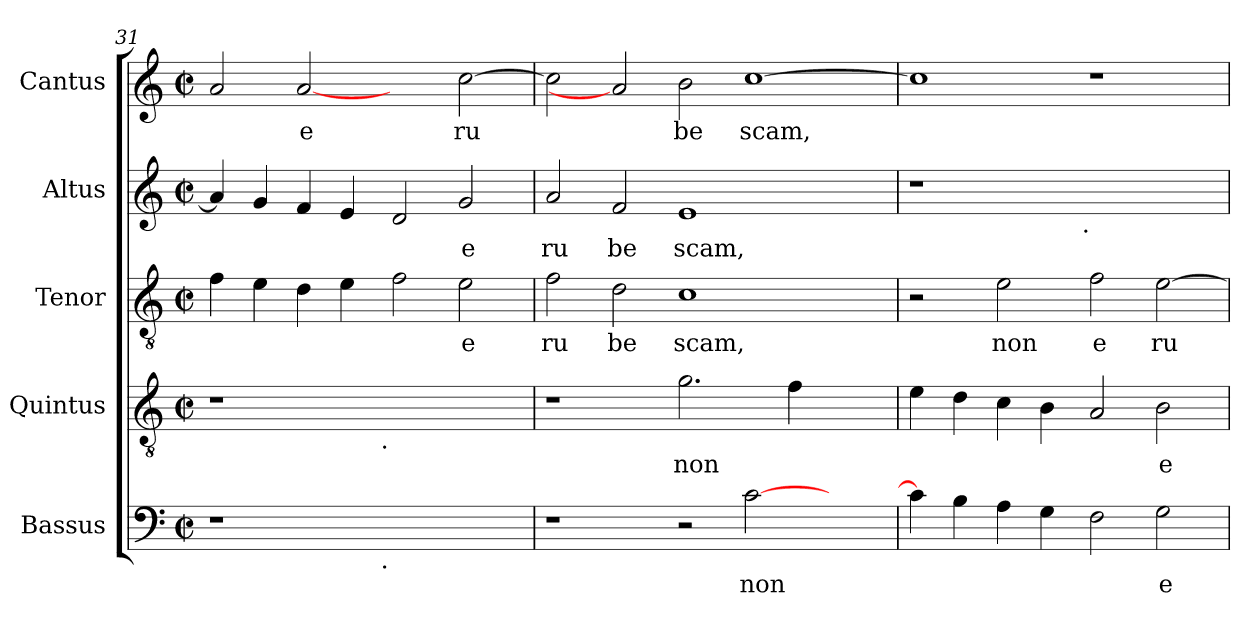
**kern	**text	**kern	**text	**kern	**text	**kern	**text	**kern	**text
*part5	*part5	*part4	*part4	*part3	*part3	*part2	*part2	*part1	*part1
*staff5	*staff5	*staff4	*staff4	*staff3	*staff3	*staff2	*staff2	*staff1	*staff1
*I"Bassus	*	*I"Quintus	*	*I"Tenor	*	*I"Altus	*	*I"Cantus	*
!!LO:PB:g=z
*clefF4	*	*clefGv2	*	*clefGv2	*	*clefG2	*	*clefG2	*
*k[]	*	*k[]	*	*k[]	*	*k[]	*	*k[]	*
*C:	*	*C:	*	*C:	*	*C:	*	*C:	*
*M2/2	*	*M2/2	*	*M2/2	*	*M2/2	*	*M2/2	*
*met(c|)	*	*met(c|)	*	*met(c|)	*	*met(c|)	*	*met(c|)	*
=31	=31	=31	=31	=31	=31	=31	=31	=31	=31
!	!	!	!	!	!LO:LY:b:cj	!	!LO:LY:b:cj	!	!LO:LY:b:cj
*^	*	*^	*	*	*	*	*	*	*
1r	2ryy	.	1r	2ryy	.	4f\	.	4a/]	.	2a/	.
!	!	!	!	!	!	!	!LO:LY:b:cj	!	!LO:LY:b:cj	!	!
.	.	.	.	.	.	4e\	.	4g/	.	.	.
!	!	!	!	!	!	!	!LO:LY:b:cj	!	!LO:LY:b:cj	!	!LO:LY:b:cj
.	4...ryy	.	.	4...ryy	.	4d\	.	4f/	.	[2a	e
!	!	!	!	!	!	!	!LO:LY:b:cj	!	!LO:LY:b:cj	!	!
.	.	.	.	.	.	4e\	.	4e/	.	.	.
!	!	!	!	!LO:TX:b:t=.	!	!	!	!	!	!	!
!	!LO:TX:b:t=.	!	!	!	!	!	!	!	!	!	!
.	1ryy	.	.	1ryy	.	.	.	.	.	.	.
!	!	!	!	!	!	!	!LO:LY:b:cj	!	!LO:LY:b:cj	!	!
1ryy	.	.	1ryy	.	.	2f\	.	2d/	.	2ryy	.
!	!	!	!	!	!	!	!LO:LY:b:cj	!	!LO:LY:b:cj	!	!LO:LY:b:cj
.	.	.	.	.	.	2e\	e	2g/	e	[>2cc\	ru
.	32ryy	.	.	32ryy	.	.	.	.	.	.	.
=32	=32	=32	=32	=32	=32	=32	=32	=32	=32	=32	=32
!	!	!	!	!	!	!	!LO:LY:b:cj	!	!LO:LY:b:cj	!	!LO:LY:b:cj
*v	*v	*	*	*	*	*	*	*	*	*	*
*	*	*v	*v	*	*	*	*	*	*	*
1r	.	1r	.	2f\	ru	2a/	ru	2cc\]	.
!	!	!	!	!	!LO:LY:b:cj	!	!LO:LY:b:cj	!	!
.	.	.	.	2d\	be	2f/	be	2a]	.
!	!	!	!LO:LY:b:cj	!	!LO:LY:b:cj	!	!LO:LY:b:cj	!	!LO:LY:b:cj
2r	.	2.g\	non	1c	scam,	1e	scam,	2b\	be
!	!LO:LY:b:cj	!	!	!	!	!	!	!	!LO:LY:b:cj
[>2c\	non	.	.	.	.	.	.	[>1cc	scam,
!	!	!	!LO:LY:b:cj	!	!	!	!	!	!
.	.	4f\	.	.	.	.	.	.	.
2ryy	.	2ryy	.	2ryy	.	2ryy	.	.	.
=33	=33	=33	=33	=33	=33	=33	=33	=33	=33
!	!LO:LY:b:cj	!	!LO:LY:b:cj	!	!	!	!	!	!LO:LY:b:cj
*	*	*	*	*	*	*^	*	*	*
4c\]	.	4e\	.	2r	.	1r	2ryy	.	1cc]	.
!	!LO:LY:b:cj	!	!LO:LY:b:cj	!	!	!	!	!	!	!
4B\	.	4d\	.	.	.	.	.	.	.	.
!	!LO:LY:b:cj	!	!LO:LY:b:cj	!	!LO:LY:b:cj	!	!	!	!	!
4A\	.	4c\	.	2e\	non	.	4ryy	.	.	.
!	!LO:LY:b:cj	!	!LO:LY:b:cj	!	!	!	!	!	!	!
4G\	.	4B\	.	.	.	.	8...ryy	.	.	.
!	!	!	!	!	!	!	!LO:TX:b:t=.	!	!	!
.	.	.	.	.	.	.	1ryy	.	.	.
!	!LO:LY:b:cj	!	!LO:LY:b:cj	!	!LO:LY:b:cj	!	!	!	!	!
2F\	.	2A/	.	2f\	e	1ryy	.	.	1r	.
!	!LO:LY:b:cj	!	!LO:LY:b:cj	!	!LO:LY:b:cj	!	!	!	!	!
2G\	e	2B\	e	[>2e\	ru	.	.	.	.	.
.	.	.	.	.	.	.	64ryy	.	.	.
*	*	*	*	*	*	*v	*v	*	*	*
=	=	=	=	=	=	=	=	=	=
*-	*-	*-	*-	*-	*-	*-	*-	*-	*-
